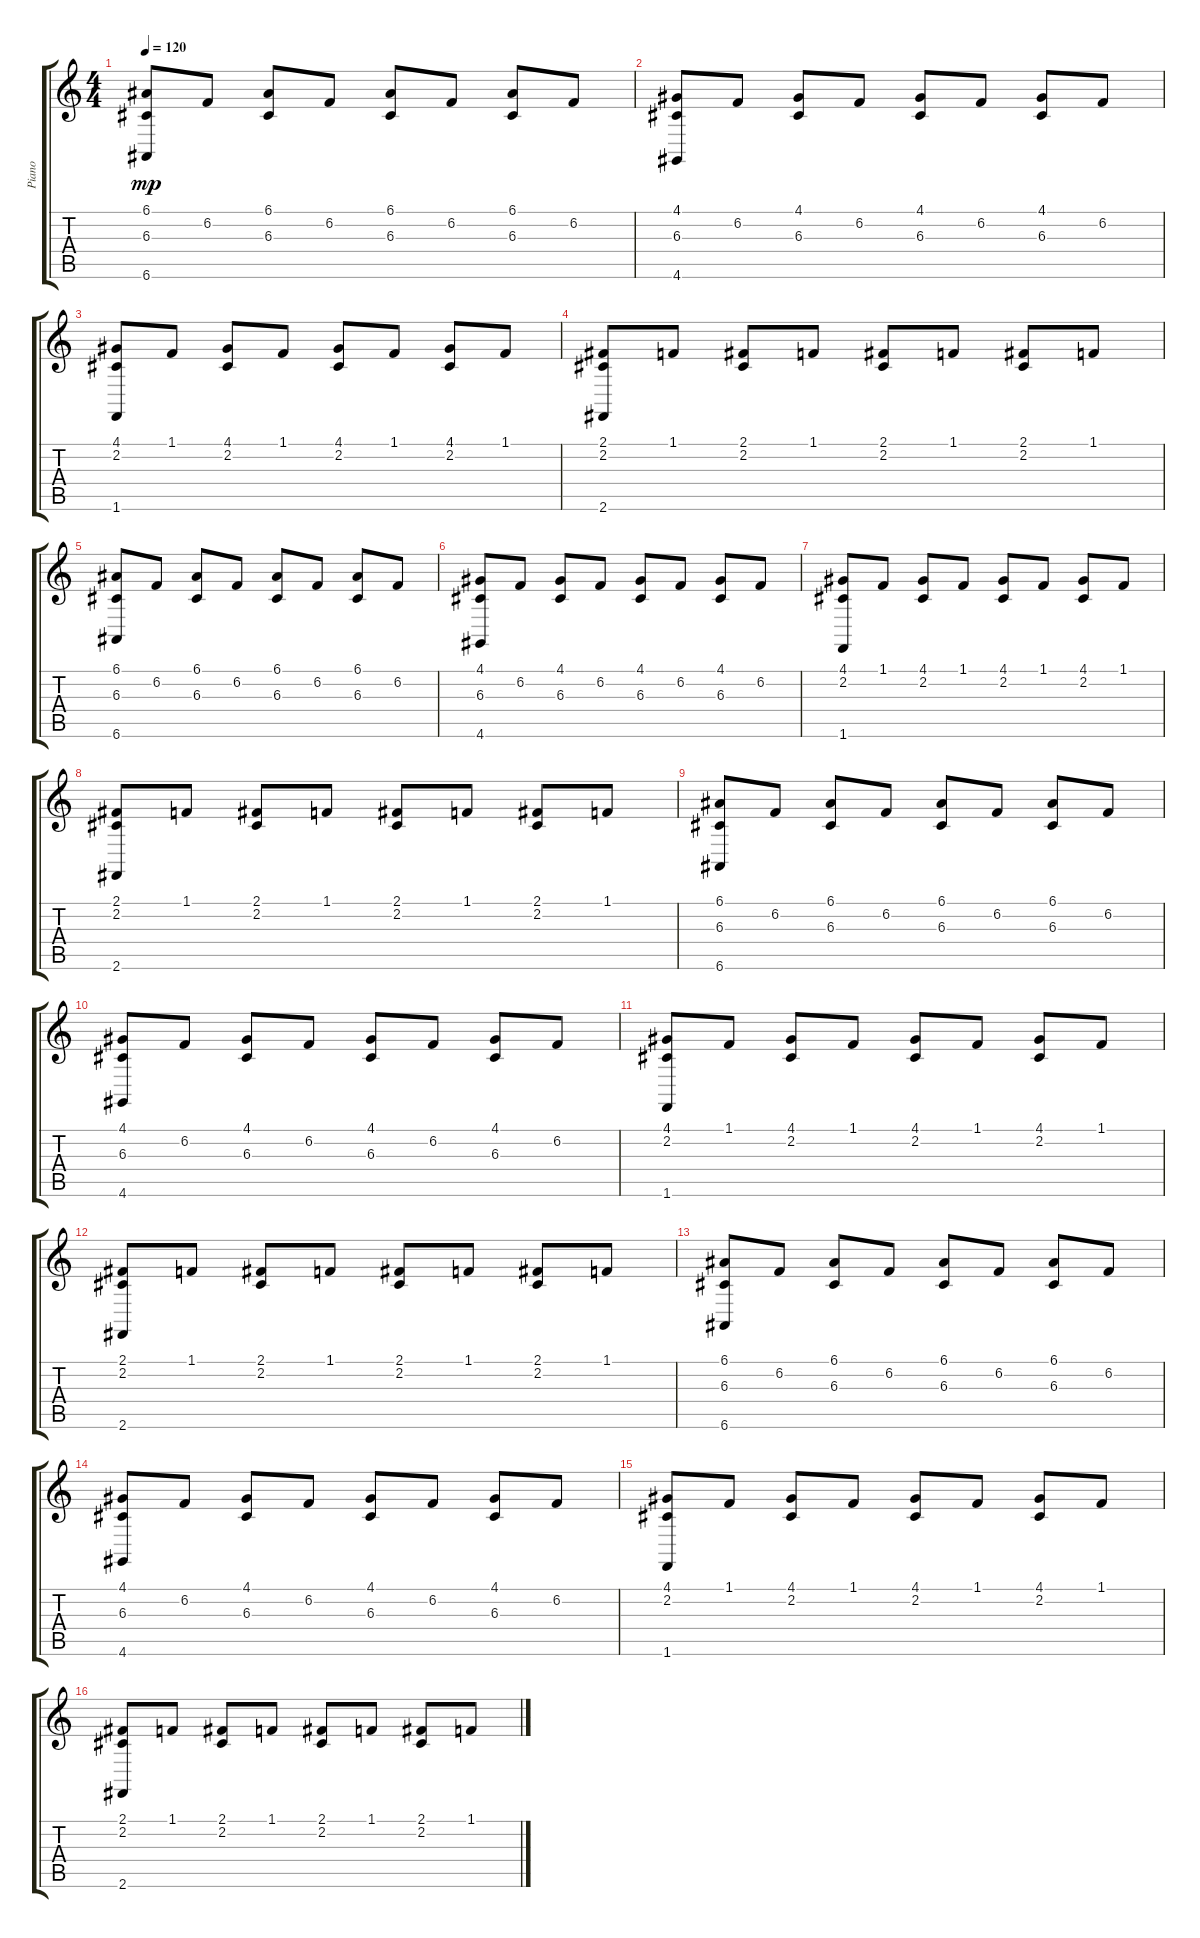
\track ("Piano" "Piano") {instrument acousticgrandpiano}
\staff {score tabs}
\tuning (E4 B3 G3 D3 A2 E2) {hide}
\ts (4 4)
\tempo 120
\clef g2
\ks c
(6.1 6.3 6.6).8{dy mp} 6.2.8 (6.1 6.3).8 6.2.8 (6.1 6.3).8 6.2.8 (6.1 6.3).8 6.2.8 |
(4.1 6.3 4.6).8 6.2.8 (4.1 6.3).8 6.2.8 (4.1 6.3).8 6.2.8 (4.1 6.3).8 6.2.8 |
(4.1 2.2 1.6).8 1.1.8 (4.1 2.2).8 1.1.8 (4.1 2.2).8 1.1.8 (4.1 2.2).8 1.1.8 |
(2.1 2.2 2.6).8 1.1.8 (2.1 2.2).8 1.1.8 (2.1 2.2).8 1.1.8 (2.1 2.2).8 1.1.8 |
(6.1 6.3 6.6).8 6.2.8 (6.1 6.3).8 6.2.8 (6.1 6.3).8 6.2.8 (6.1 6.3).8 6.2.8 |
(4.1 6.3 4.6).8 6.2.8 (4.1 6.3).8 6.2.8 (4.1 6.3).8 6.2.8 (4.1 6.3).8 6.2.8 |
(4.1 2.2 1.6).8 1.1.8 (4.1 2.2).8 1.1.8 (4.1 2.2).8 1.1.8 (4.1 2.2).8 1.1.8 |
(2.1 2.2 2.6).8 1.1.8 (2.1 2.2).8 1.1.8 (2.1 2.2).8 1.1.8 (2.1 2.2).8 1.1.8 |
(6.1 6.3 6.6).8 6.2.8 (6.1 6.3).8 6.2.8 (6.1 6.3).8 6.2.8 (6.1 6.3).8 6.2.8 |
(4.1 6.3 4.6).8 6.2.8 (4.1 6.3).8 6.2.8 (4.1 6.3).8 6.2.8 (4.1 6.3).8 6.2.8 |
(4.1 2.2 1.6).8 1.1.8 (4.1 2.2).8 1.1.8 (4.1 2.2).8 1.1.8 (4.1 2.2).8 1.1.8 |
(2.1 2.2 2.6).8 1.1.8 (2.1 2.2).8 1.1.8 (2.1 2.2).8 1.1.8 (2.1 2.2).8 1.1.8 |
(6.1 6.3 6.6).8 6.2.8 (6.1 6.3).8 6.2.8 (6.1 6.3).8 6.2.8 (6.1 6.3).8 6.2.8 |
(4.1 6.3 4.6).8 6.2.8 (4.1 6.3).8 6.2.8 (4.1 6.3).8 6.2.8 (4.1 6.3).8 6.2.8 |
(4.1 2.2 1.6).8 1.1.8 (4.1 2.2).8 1.1.8 (4.1 2.2).8 1.1.8 (4.1 2.2).8 1.1.8 |
(2.1 2.2 2.6).8 1.1.8 (2.1 2.2).8 1.1.8 (2.1 2.2).8 1.1.8 (2.1 2.2).8 1.1.8
